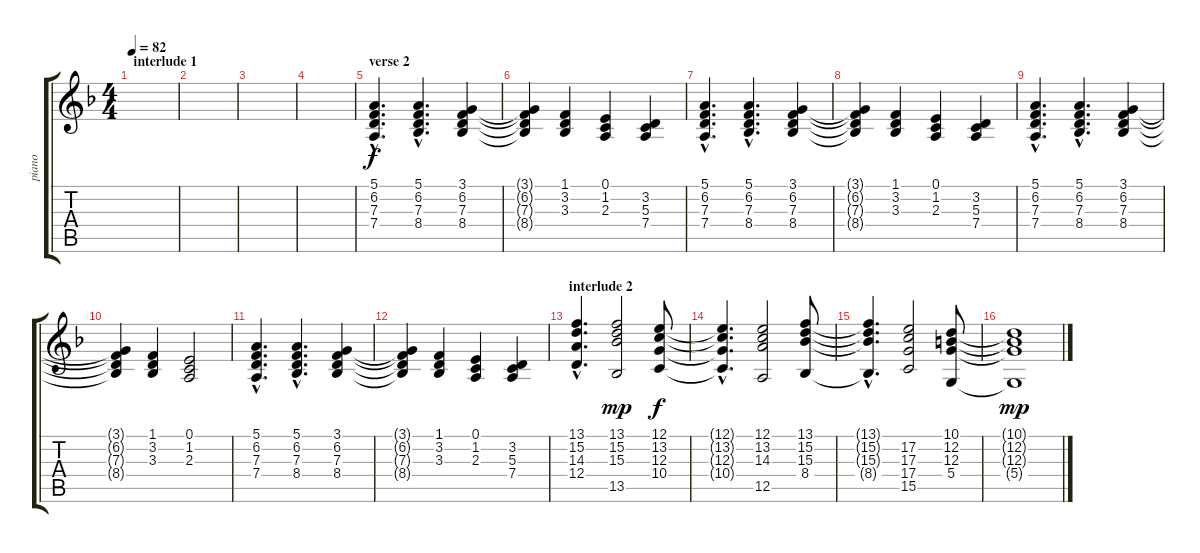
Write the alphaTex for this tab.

\track ("piano" "piano") {instrument brightacousticpiano}
\staff {score tabs}
\tuning (E4 B3 G3 D3 A2 E2) {hide}
\ts (4 4)
\section ("" "interlude 1")
\tempo 82
\clef g2
\ks f
|
|
|
|
\section ("" "verse 2")
(5.1{hac} 6.2{hac} 7.3{hac} 7.4{hac}).4{d} (5.1{hac} 6.2{hac} 7.3{hac} 8.4{hac}).4{d} (3.1 6.2 7.3 8.4).4 |
(3.1{t} 6.2{t} 7.3{t} 8.4{t}).4 (1.1 3.2 3.3).4 (0.1 1.2 2.3).4 (3.2 5.3 7.4).4 |
(5.1{hac} 6.2{hac} 7.3{hac} 7.4{hac}).4{d} (5.1{hac} 6.2{hac} 7.3{hac} 8.4{hac}).4{d} (3.1 6.2 7.3 8.4).4 |
(3.1{t} 6.2{t} 7.3{t} 8.4{t}).4 (1.1 3.2 3.3).4 (0.1 1.2 2.3).4 (3.2 5.3 7.4).4 |
(5.1{hac} 6.2{hac} 7.3{hac} 7.4{hac}).4{d} (5.1{hac} 6.2{hac} 7.3{hac} 8.4{hac}).4{d} (3.1 6.2 7.3 8.4).4 |
(3.1{t} 6.2{t} 7.3{t} 8.4{t}).4 (1.1 3.2 3.3).4 (0.1 1.2 2.3).2 |
(5.1{hac} 6.2{hac} 7.3{hac} 7.4{hac}).4{d} (5.1{hac} 6.2{hac} 7.3{hac} 8.4{hac}).4{d} (3.1 6.2 7.3 8.4).4 |
(3.1{t} 6.2{t} 7.3{t} 8.4{t}).4 (1.1 3.2 3.3).4 (0.1 1.2 2.3).4 (3.2 5.3 7.4).4 |
\section ("" "interlude 2")
(13.1{hac} 15.2{hac} 14.3{hac} 12.4{hac}).4{d} (13.1 15.2 15.3 13.5).2{dy mp} (12.1 13.2 12.3 10.4).8{dy f} |
(12.1{hac t} 13.2{hac t} 12.3{hac t} 10.4{hac t}).4{d} (12.1 13.2 14.3 12.5).2 (13.1 15.2 15.3 8.4).8 |
(13.1{hac t} 15.2{hac t} 15.3{hac t} 8.4{hac t}).4{d} (17.2 17.3 17.4 15.5).2 (10.1 12.2 12.3 5.4).8 |
(10.1{t} 12.2{t} 12.3{t} 5.4{t}).1{dy mp}
